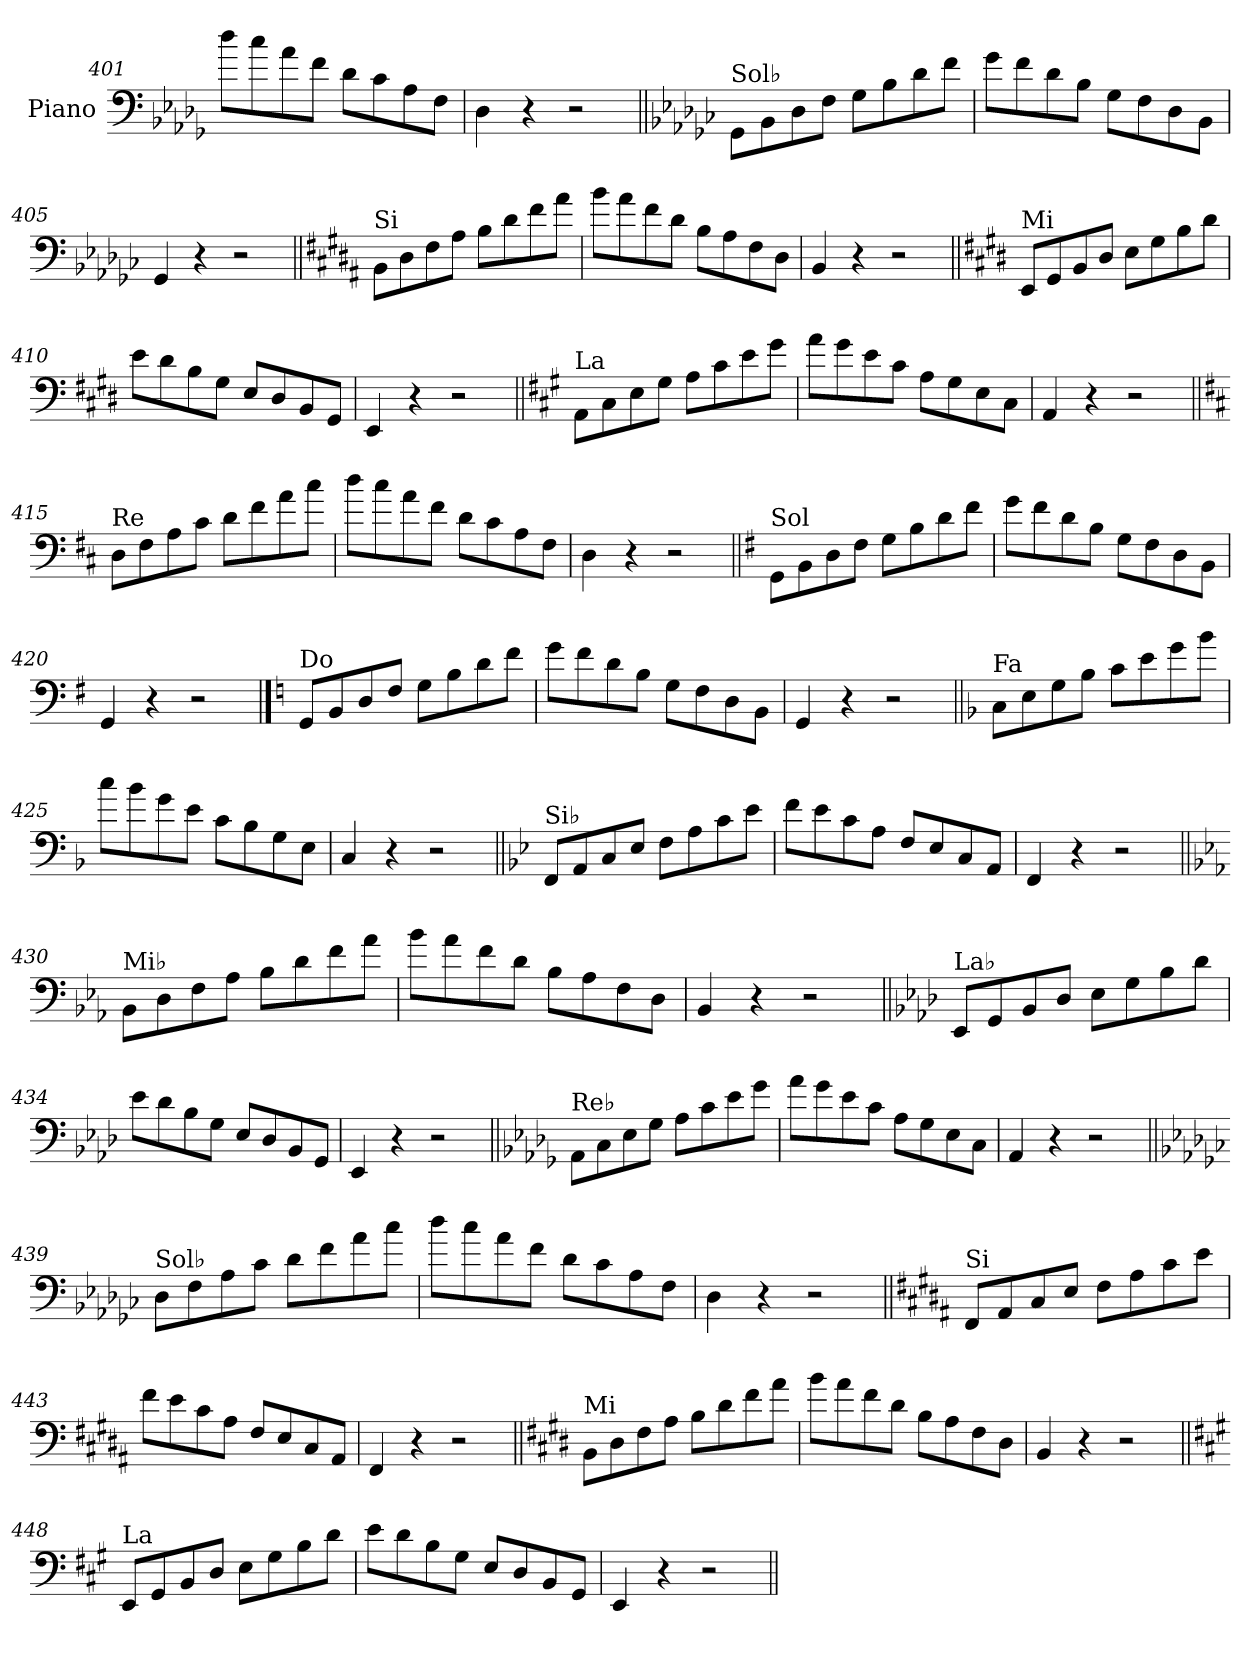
**kern
*part1
*staff1
*I"Piano
*I'Pno.
*clefF4
*k[b-e-a-d-g-]
=401
8dd-\L
8cc\
8a-\
8f\J
8d-\L
8c\
8A-\
8F\J
=402
4D-\
4r
2r
!!LO:LB:g=z
=403||
*k[b-e-a-d-g-c-]
!LO:TX:a:t=Sol♭
8GG-\L
8BB-\
8D-\
8F\J
8G-\L
8B-\
8d-\
8f\J
=404
8g-\L
8f\
8d-\
8B-\J
8G-\L
8F\
8D-\
8BB-\J
=405
4GG-/
4r
2r
=406||
*k[f#c#g#d#a#]
!LO:TX:a:t=Si
8BB\L
8D#\
8F#\
8A#\J
8B\L
8d#\
8f#\
8a#\J
=407
8b\L
8a#\
8f#\
8d#\J
8B\L
8A#\
8F#\
8D#\J
=408
4BB/
4r
2r
!!LO:LB:g=z
=409||
*k[f#c#g#d#]
!LO:TX:a:t=Mi
8EE/L
8GG#/
8BB/
8D#/J
8E\L
8G#\
8B\
8d#\J
=410
8e\L
8d#\
8B\
8G#\J
8E/L
8D#/
8BB/
8GG#/J
=411
4EE/
4r
2r
=412||
*k[f#c#g#]
!LO:TX:a:t=La
8AA\L
8C#\
8E\
8G#\J
8A\L
8c#\
8e\
8g#\J
=413
8a\L
8g#\
8e\
8c#\J
8A\L
8G#\
8E\
8C#\J
=414
4AA/
4r
2r
!!LO:LB:g=z
=415||
*k[f#c#]
!LO:TX:a:t=Re
8D\L
8F#\
8A\
8c#\J
8d\L
8f#\
8a\
8cc#\J
=416
8dd\L
8cc#\
8a\
8f#\J
8d\L
8c#\
8A\
8F#\J
=417
4D\
4r
2r
=418||
*k[f#]
!LO:TX:a:t=Sol
8GG\L
8BB\
8D\
8F#\J
8G\L
8B\
8d\
8f#\J
=419
8g\L
8f#\
8d\
8B\J
8G\L
8F#\
8D\
8BB\J
=420
4GG/
4r
2r
!!LO:PB:g=z
==421
*k[]
!LO:TX:a:t=Do
8GG/L
8BB/
8D/
8F/J
8G\L
8B\
8d\
8f\J
=422
8g\L
8f\
8d\
8B\J
8G\L
8F\
8D\
8BB\J
=423
4GG/
4r
2r
=424||
*k[b-]
!LO:TX:a:t=Fa
8C\L
8E\
8G\
8B-\J
8c\L
8e\
8g\
8b-\J
=425
8cc\L
8b-\
8g\
8e\J
8c\L
8B-\
8G\
8E\J
=426
4C/
4r
2r
!!LO:LB:g=z
=427||
*k[b-e-]
!LO:TX:a:t=Si♭
8FF/L
8AA/
8C/
8E-/J
8F\L
8A\
8c\
8e-\J
=428
8f\L
8e-\
8c\
8A\J
8F/L
8E-/
8C/
8AA/J
=429
4FF/
4r
2r
=430||
*k[b-e-a-]
!LO:TX:a:t=Mi♭
8BB-\L
8D\
8F\
8A-\J
8B-\L
8d\
8f\
8a-\J
=431
8b-\L
8a-\
8f\
8d\J
8B-\L
8A-\
8F\
8D\J
=432
4BB-/
4r
2r
!!LO:LB:g=z
=433||
*k[b-e-a-d-]
!LO:TX:a:t=La♭
8EE-/L
8GG/
8BB-/
8D-/J
8E-\L
8G\
8B-\
8d-\J
=434
8e-\L
8d-\
8B-\
8G\J
8E-/L
8D-/
8BB-/
8GG/J
=435
4EE-/
4r
2r
=436||
*k[b-e-a-d-g-]
!LO:TX:a:t=Re♭
8AA-\L
8C\
8E-\
8G-\J
8A-\L
8c\
8e-\
8g-\J
=437
8a-\L
8g-\
8e-\
8c\J
8A-\L
8G-\
8E-\
8C\J
=438
4AA-/
4r
2r
!!LO:LB:g=z
=439||
*k[b-e-a-d-g-c-]
!LO:TX:a:t=Sol♭
8D-\L
8F\
8A-\
8c-\J
8d-\L
8f\
8a-\
8cc-\J
=440
8dd-\L
8cc-\
8a-\
8f\J
8d-\L
8c-\
8A-\
8F\J
=441
4D-\
4r
2r
=442||
*k[f#c#g#d#a#]
!LO:TX:a:t=Si
8FF#/L
8AA#/
8C#/
8E/J
8F#\L
8A#\
8c#\
8e\J
=443
8f#\L
8e\
8c#\
8A#\J
8F#/L
8E/
8C#/
8AA#/J
=444
4FF#/
4r
2r
!!LO:LB:g=z
=445||
*k[f#c#g#d#]
!LO:TX:a:t=Mi
8BB\L
8D#\
8F#\
8A\J
8B\L
8d#\
8f#\
8a\J
=446
8b\L
8a\
8f#\
8d#\J
8B\L
8A\
8F#\
8D#\J
=447
4BB/
4r
2r
=448||
*k[f#c#g#]
!LO:TX:a:t=La
8EE/L
8GG#/
8BB/
8D/J
8E\L
8G#\
8B\
8d\J
=449
8e\L
8d\
8B\
8G#\J
8E/L
8D/
8BB/
8GG#/J
=450
4EE/
4r
2r
=||
*-
